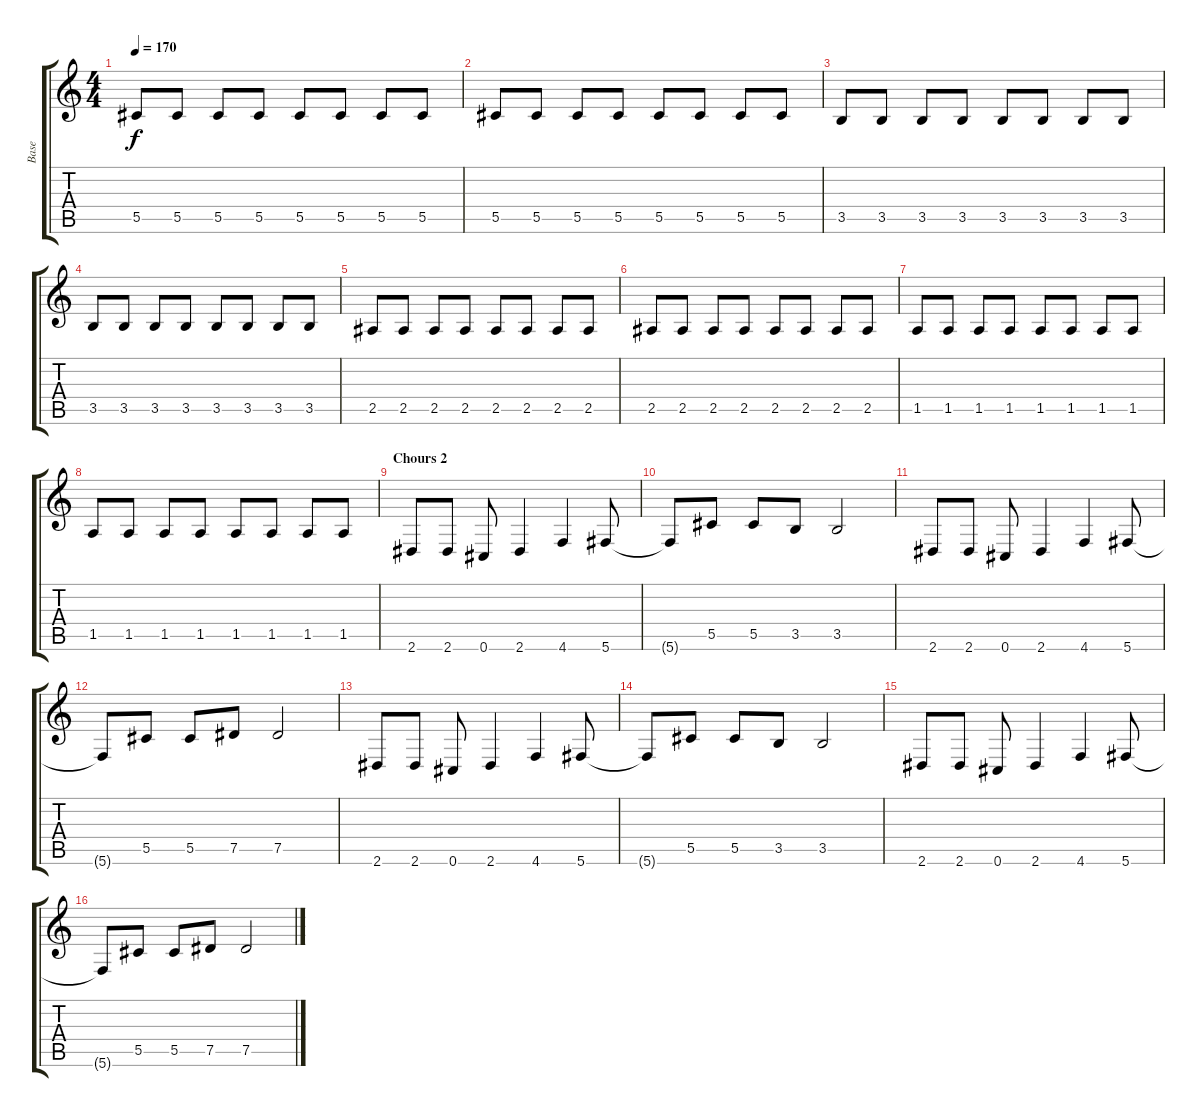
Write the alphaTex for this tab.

\track ("Base" "Base") {instrument electricbasspick}
\staff {score tabs}
\tuning (Eb4 Bb3 Gb3 Db3 Ab2 Db2) {hide}
\ts (4 4)
\tempo 170
\clef g2
\ks c
5.5.8{dy f} 5.5.8 5.5.8 5.5.8 5.5.8 5.5.8 5.5.8 5.5.8 |
5.5.8 5.5.8 5.5.8 5.5.8 5.5.8 5.5.8 5.5.8 5.5.8 |
3.5.8 3.5.8 3.5.8 3.5.8 3.5.8 3.5.8 3.5.8 3.5.8 |
3.5.8 3.5.8 3.5.8 3.5.8 3.5.8 3.5.8 3.5.8 3.5.8 |
2.5.8 2.5.8 2.5.8 2.5.8 2.5.8 2.5.8 2.5.8 2.5.8 |
2.5.8 2.5.8 2.5.8 2.5.8 2.5.8 2.5.8 2.5.8 2.5.8 |
1.5.8 1.5.8 1.5.8 1.5.8 1.5.8 1.5.8 1.5.8 1.5.8 |
1.5.8 1.5.8 1.5.8 1.5.8 1.5.8 1.5.8 1.5.8 1.5.8 |
\section ("" "Chours 2")
2.6.8 2.6.8 0.6.8 2.6.4 4.6.4 5.6.8 |
5.6{t}.8 5.5.8 5.5.8 3.5.8 3.5.2 |
2.6.8 2.6.8 0.6.8 2.6.4 4.6.4 5.6.8 |
5.6{t}.8 5.5.8 5.5.8 7.5.8 7.5.2 |
2.6.8 2.6.8 0.6.8 2.6.4 4.6.4 5.6.8 |
5.6{t}.8 5.5.8 5.5.8 3.5.8 3.5.2 |
2.6.8 2.6.8 0.6.8 2.6.4 4.6.4 5.6.8 |
5.6{t}.8 5.5.8 5.5.8 7.5.8 7.5.2
